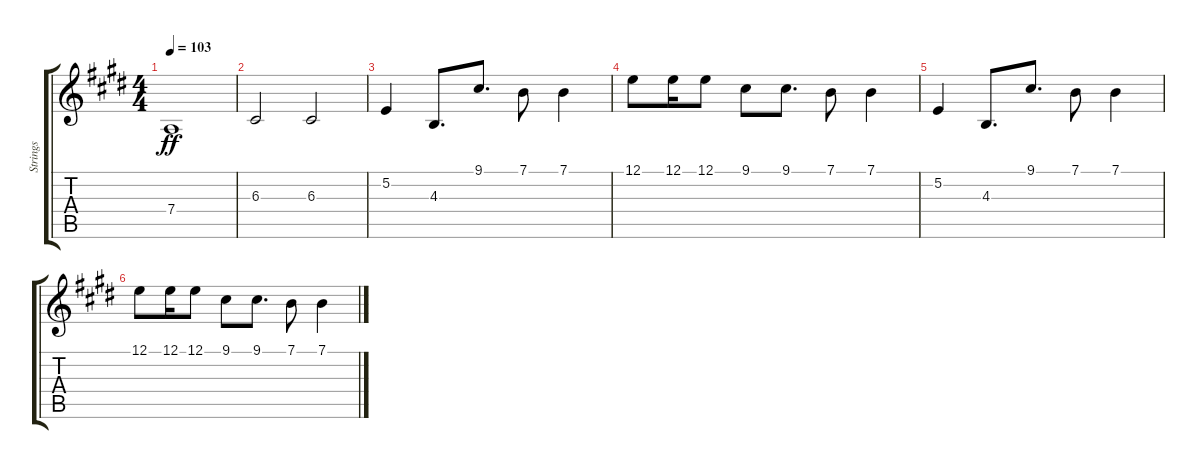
\track ("Strings" "Strings") {instrument synthstrings1}
\staff {score tabs}
\tuning (E4 B3 G3 D3 A2 E2) {hide}
\ts (4 4)
\tempo 103
\clef g2
\ks e
7.4.1{dy ff} |
6.3.2 6.3.2 |
5.2.4 4.3.8{d} 9.1.8{d} 7.1.8 7.1.4 |
12.1.8 12.1.16 12.1.8 9.1.8 9.1.8{d} 7.1.8 7.1.4 |
5.2.4 4.3.8{d} 9.1.8{d} 7.1.8 7.1.4 |
12.1.8 12.1.16 12.1.8 9.1.8 9.1.8{d} 7.1.8 7.1.4
